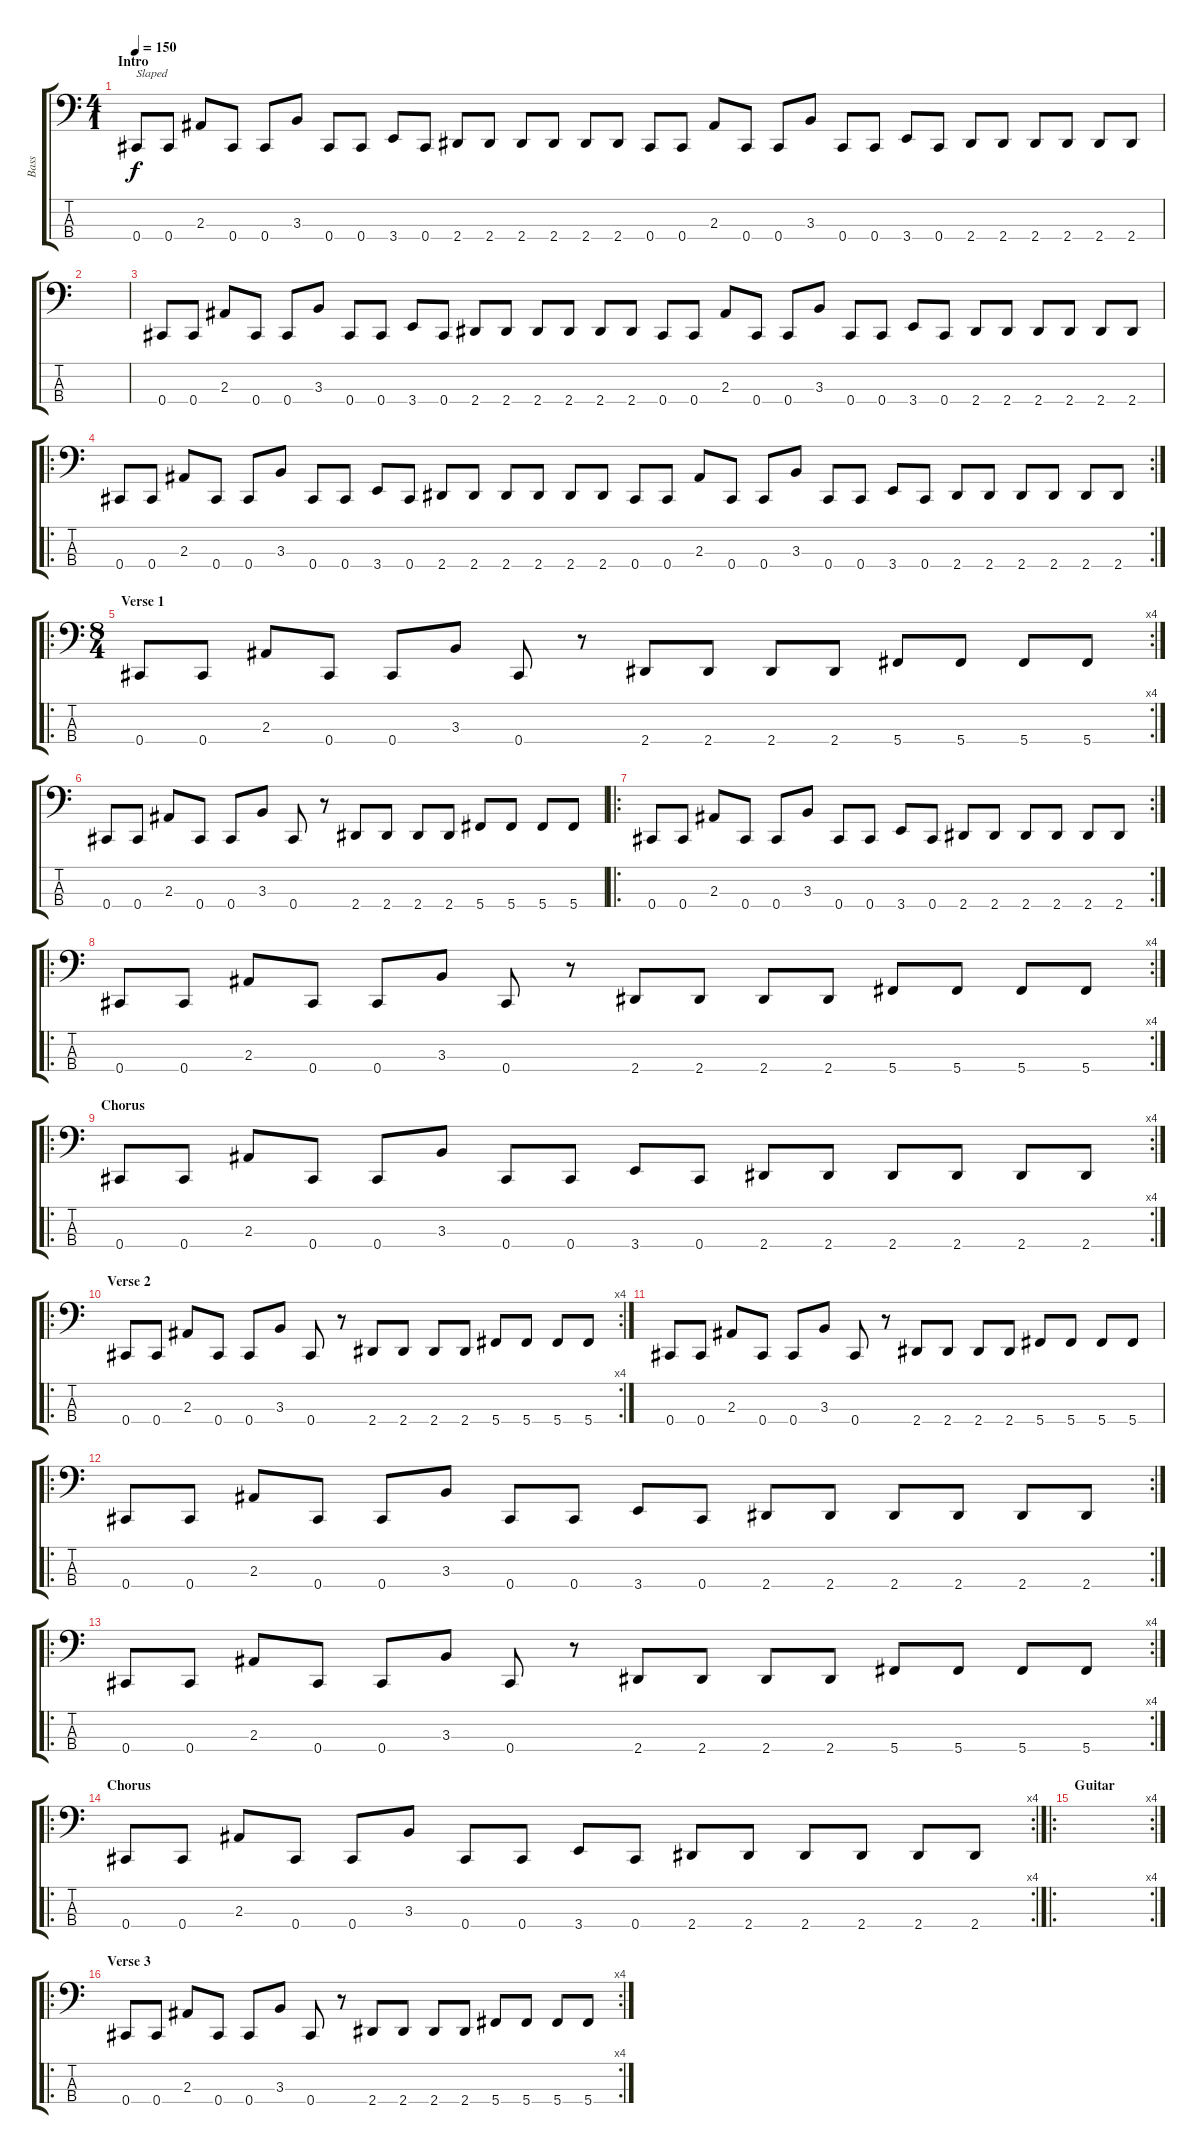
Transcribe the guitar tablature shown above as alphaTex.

\track ("Bass" "Bass") {instrument electricbasspick}
\staff {score tabs}
\tuning (Gb2 Db2 Ab1 Db1) {hide}
\ts (4 1)
\section ("" "Intro")
\tempo 150
\clef f4
\ks c
0.4.8{txt "Slaped" dy f instrument slapbass1} 0.4.8 2.3.8 0.4.8 0.4.8 3.3.8 0.4.8 0.4.8 3.4.8 0.4.8 2.4.8 2.4.8 2.4.8 2.4.8 2.4.8 2.4.8 0.4.8 0.4.8 2.3.8 0.4.8 0.4.8 3.3.8 0.4.8 0.4.8 3.4.8 0.4.8 2.4.8 2.4.8 2.4.8 2.4.8 2.4.8 2.4.8 |
|
0.4.8 0.4.8 2.3.8 0.4.8 0.4.8 3.3.8 0.4.8 0.4.8 3.4.8 0.4.8 2.4.8 2.4.8 2.4.8 2.4.8 2.4.8 2.4.8 0.4.8 0.4.8 2.3.8 0.4.8 0.4.8 3.3.8 0.4.8 0.4.8 3.4.8 0.4.8 2.4.8 2.4.8 2.4.8 2.4.8 2.4.8 2.4.8 |
\ro
\rc 2
0.4.8 0.4.8 2.3.8 0.4.8 0.4.8 3.3.8 0.4.8 0.4.8 3.4.8 0.4.8 2.4.8 2.4.8 2.4.8 2.4.8 2.4.8 2.4.8 0.4.8 0.4.8 2.3.8 0.4.8 0.4.8 3.3.8 0.4.8 0.4.8 3.4.8 0.4.8 2.4.8 2.4.8 2.4.8 2.4.8 2.4.8 2.4.8 |
\ro
\rc 4
\ts (8 4)
\section ("" "Verse 1")
0.4.8 0.4.8 2.3.8 0.4.8 0.4.8 3.3.8 0.4.8 r.8 2.4.8 2.4.8 2.4.8 2.4.8 5.4.8 5.4.8 5.4.8 5.4.8 |
0.4.8 0.4.8 2.3.8 0.4.8 0.4.8 3.3.8 0.4.8 r.8 2.4.8 2.4.8 2.4.8 2.4.8 5.4.8 5.4.8 5.4.8 5.4.8 |
\ro
\rc 2
0.4.8 0.4.8 2.3.8 0.4.8 0.4.8 3.3.8 0.4.8 0.4.8 3.4.8 0.4.8 2.4.8 2.4.8 2.4.8 2.4.8 2.4.8 2.4.8 |
\ro
\rc 4
0.4.8 0.4.8 2.3.8 0.4.8 0.4.8 3.3.8 0.4.8 r.8 2.4.8 2.4.8 2.4.8 2.4.8 5.4.8 5.4.8 5.4.8 5.4.8 |
\ro
\rc 4
\section ("" "Chorus")
0.4.8 0.4.8 2.3.8 0.4.8 0.4.8 3.3.8 0.4.8 0.4.8 3.4.8 0.4.8 2.4.8 2.4.8 2.4.8 2.4.8 2.4.8 2.4.8 |
\ro
\rc 4
\section ("" "Verse 2")
0.4.8 0.4.8 2.3.8 0.4.8 0.4.8 3.3.8 0.4.8 r.8 2.4.8 2.4.8 2.4.8 2.4.8 5.4.8 5.4.8 5.4.8 5.4.8 |
0.4.8 0.4.8 2.3.8 0.4.8 0.4.8 3.3.8 0.4.8 r.8 2.4.8 2.4.8 2.4.8 2.4.8 5.4.8 5.4.8 5.4.8 5.4.8 |
\ro
\rc 2
0.4.8 0.4.8 2.3.8 0.4.8 0.4.8 3.3.8 0.4.8 0.4.8 3.4.8 0.4.8 2.4.8 2.4.8 2.4.8 2.4.8 2.4.8 2.4.8 |
\ro
\rc 4
0.4.8 0.4.8 2.3.8 0.4.8 0.4.8 3.3.8 0.4.8 r.8 2.4.8 2.4.8 2.4.8 2.4.8 5.4.8 5.4.8 5.4.8 5.4.8 |
\ro
\rc 4
\section ("" "Chorus")
0.4.8 0.4.8 2.3.8 0.4.8 0.4.8 3.3.8 0.4.8 0.4.8 3.4.8 0.4.8 2.4.8 2.4.8 2.4.8 2.4.8 2.4.8 2.4.8 |
\ro
\rc 4
\section ("" "Guitar")
|
\ro
\rc 4
\section ("" "Verse 3")
0.4.8 0.4.8 2.3.8 0.4.8 0.4.8 3.3.8 0.4.8 r.8 2.4.8 2.4.8 2.4.8 2.4.8 5.4.8 5.4.8 5.4.8 5.4.8
